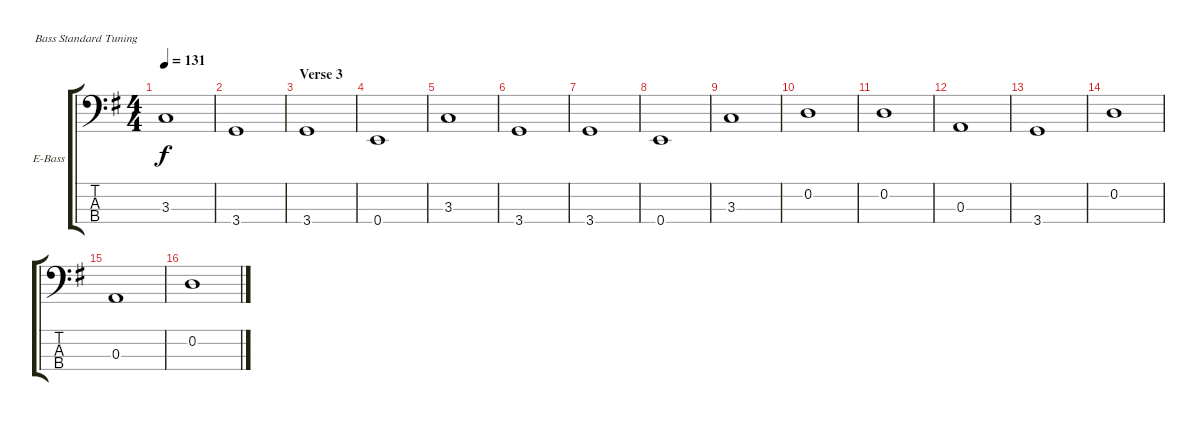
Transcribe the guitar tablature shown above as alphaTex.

\bracketExtendMode groupsimilarinstruments
\firstSystemTrackNameOrientation horizontal
\otherSystemsTrackNameOrientation horizontal
\track ("Bass" "E-Bass") {instrument electricbassfinger}
\staff {score tabs}
\tuning (G2 D2 A1 E1)
\ts (4 4)
\tempo 131
\clef f4
\ks g
3.3.1{dy f} |
3.4.1 |
\section ("" "Verse 3")
3.4.1 |
0.4.1 |
3.3.1 |
3.4.1 |
3.4.1 |
0.4.1 |
3.3.1 |
0.2.1 |
0.2.1 |
0.3.1 |
3.4.1 |
0.2.1 |
0.3.1 |
0.2.1
